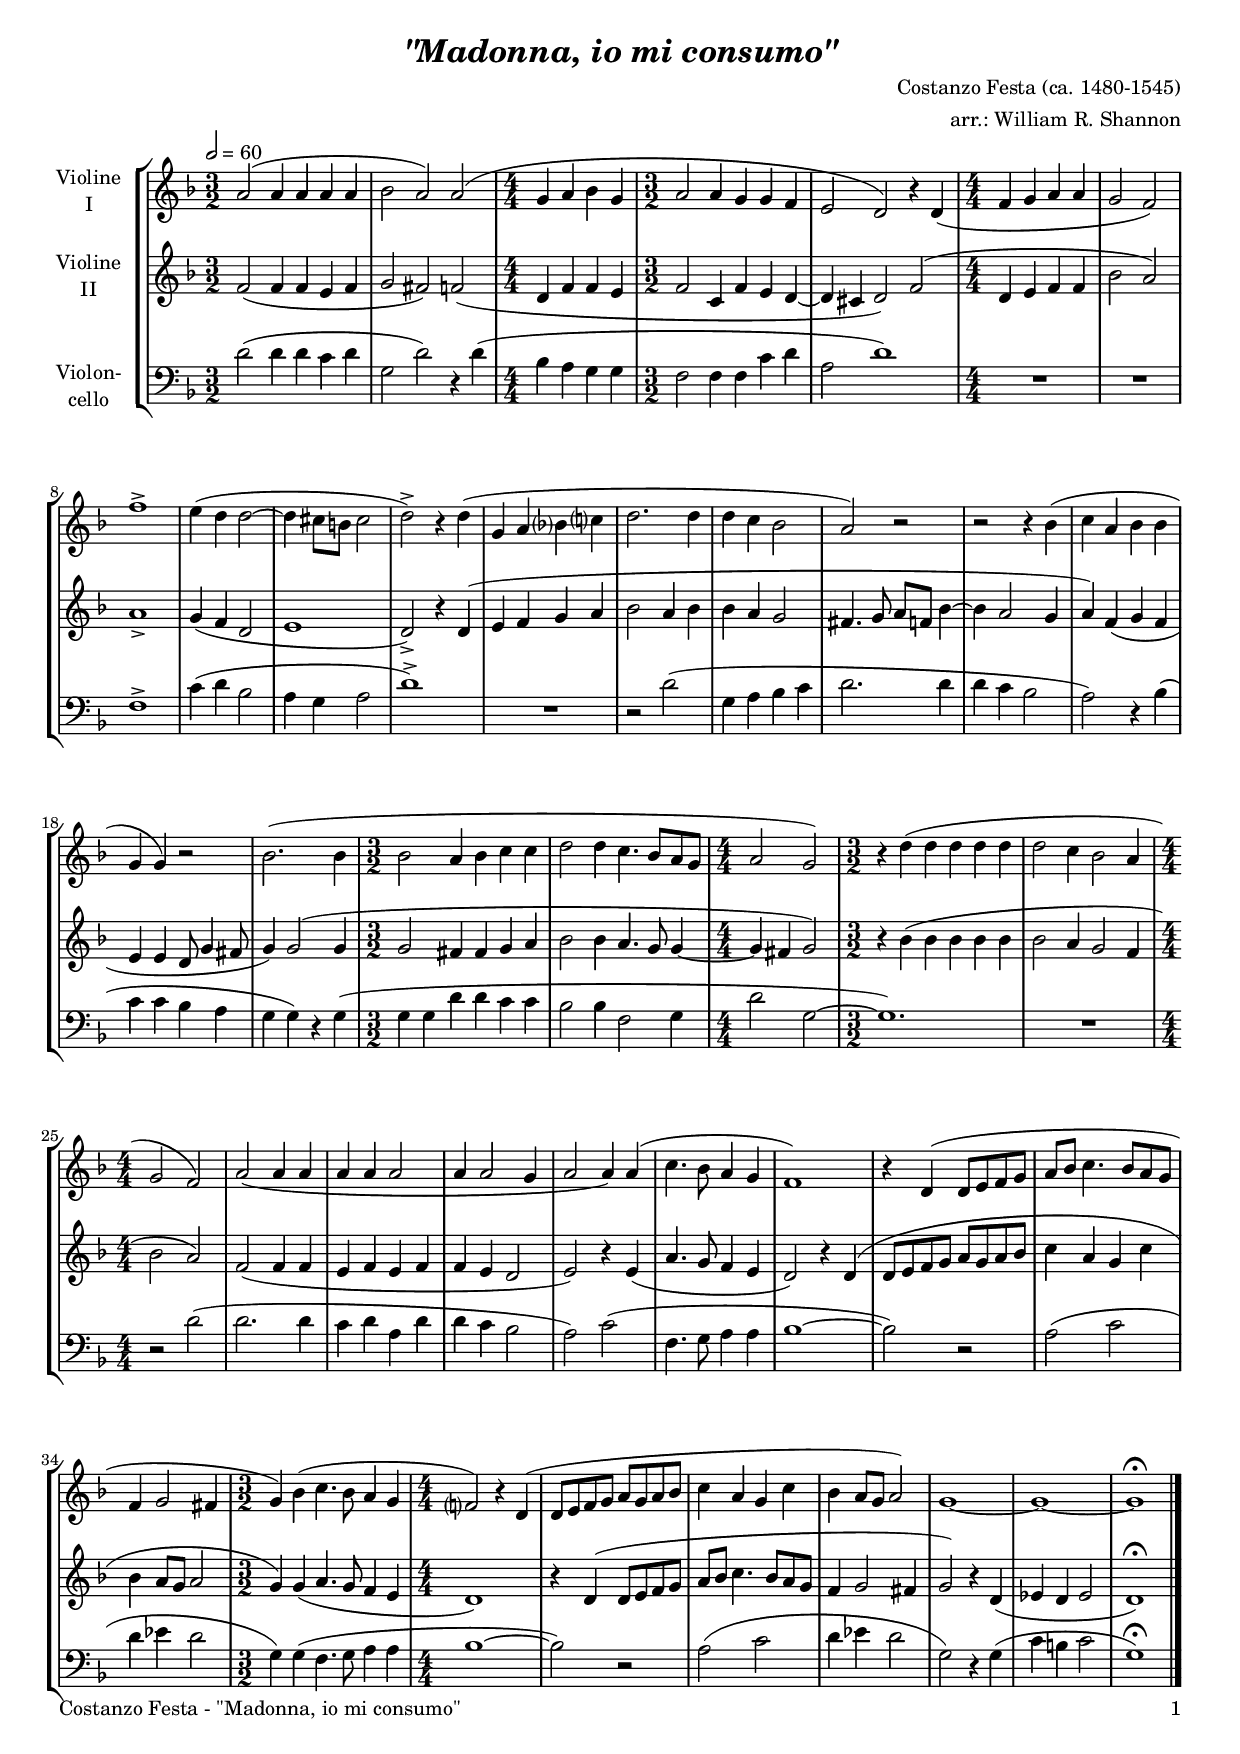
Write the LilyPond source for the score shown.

\version "2.24.4"
\include "deutsch.ly"
  
#(set-global-staff-size 17.5)

\header {
  title     = \markup \bold \italic "\"Madonna, io mi consumo\""
  composer  = "Costanzo Festa (ca. 1480-1545)"
  arranger  = "arr.: William R. Shannon"
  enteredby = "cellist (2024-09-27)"
%  piece     = ""
}

voiceconsts = {
  \key d \minor
  \time 3/2
  \clef "treble"
  \numericTimeSignature
  \compressEmptyMeasures
% Set default beaming for all staves
%  \set Timing.beamExceptions = #'()
%  \set Timing.baseMoment     = #(ly:make-moment 1 4)
%  \set Timing.beatStructure  = #'(1 1 1)
  \tempo 2=60
}

mivl = "violin"
miva = "viola"
mipz = "pizzicato strings"
mivc = "cello"

va = \relative c'' {
  \voiceconsts

  a2( a4 a a a
  b2 a) a( \time 4/4
  g4 a b g \time 3/2
  a2 a4 g g f
  e2 d) r4 d( \time 4/4
  f g a a
  g2 f)

  f'1->
  e4( d d2~
  d4 cis8 h cis2
  d)-> r4 d(
  g, a b? c?
  d2. d4
  d c b2
  a) r
  r r4 b(

  c a b b
  g g) r2
  b2.( b4 \time 3/2
  b2 a4 b c c
  d2 d4 c4. b8 a g \time 4/4
  a2 g) \time 3/2
  r4 d'( d d d d

  d2 c4 b2 a4 \time 4/4
  g2 f)
  a2( a4 a
  a a a2
  a4 a2 g4
  a2 a4) a(
  c4. b8 a4 g
  f1)

  r4 d( d8 e f g
  a b c4. b8 a g
  f4 g2 fis4 \time 3/2
  g) b( c4. b8 a4 g \time 4/4
  f?2) r4 d(
  d8 e f g a g a b

  c4 a g c
  b a8 g a2)
  g1~
  g~
  g\fermata \bar "|."
}

vb = \relative c' {
  \voiceconsts

  f2( f4 f e f
  g2 fis) f( \time 4/4
  d4 f f e \time 3/2
  f2 c4 f e d~
  d cis d2) f( \time 4/4
  d4 e f f
  b2 a)

  a1->
  g4( f d2
  e1
  d2)-> r4 d(
  e f g a
  b2 a4 b
  b a g2
  fis4. g8 a f b4~
  b a2 g4

  a) f( g f
  e e d8 g4 fis8
  g4) g2( g4 \time 3/2
  g2 fis4 fis g a
  b2 b4 a4. g8 g4~ \time 4/4
  g fis g2) \time 3/2
  r4 b( b b b b

  b2 a4 g2 f4 \time 4/4
  b2 a)
  f( f4 f
  e f e f
  f e d2
  e) r4 e(
  a4. g8 f4 e
  d2) r4 d(

  d8 e f g a g a b
  c4 a g c
  b a8 g a2 \time 3/2
  g4) g( a4. g8 f4 e \time 4/4
  d1)
  r4 d( d8 e f g

  a b c4. b8 a g
  f4 g2 fis4
  g2) r4 d(
  es d es2
  d1)\fermata \bar "|."
}

vc = \relative c' {
  \voiceconsts
  \clef "bass"
  
  d2( d4 d c d
  g,2 d') r4 d( \time 4/4
  b a g g \time 3/2
  f2 f4 f c' d
  a2 d1) \time 4/4
  R1*2

  f,1->
  c'4( d b2
  a4 g a2
  d1)->
  R
  r2 d(
  g,4 a b c
  d2. d4
  d c b2

  a) r4 b(
  c c b a
  g g) r g( \time 3/2
  g g d' d c c
  b2 b4 f2 g4 \time 4/4
  d'2 g,~ \time 3/2
  g1.)

  R \time 4/4
  r2 d'(
  d2. d4
  c d a d
  d c b2
  a) c(
  f,4. g8 a4 a
  b1~

  b2) r
  a( c
  d4 es d2 \time 3/2
  g,4) g( f4. g8 a4 a \time 4/4
  b1~
  b2) r

  a( c
  d4 es d2
  g,) r4 g(
  c h c2
  g1)\fermata \bar "|."
}


music = \new StaffGroup <<
      \new Staff {
	\set Staff.midiInstrument = \mivl
	\set Staff.instrumentName = \markup \center-column { "Violine" "I" }
	\transpose d d { \va }
      }

      \new Staff {
	\set Staff.midiInstrument = \mivl
	\set Staff.instrumentName = \markup \center-column { "Violine" "II" }
	\transpose d d { \vb }
      }

      \new Staff {
	\set Staff.midiInstrument = \mivc
	\set Staff.instrumentName = \markup \center-column { "Violon-" "cello" }
	\transpose d d { \vc }
      }
>>

\book {
  \paper {
    print-page-number = ##t
    print-first-page-number = ##t
    ragged-last-bottom = ##f
    oddHeaderMarkup = \markup \null
    evenHeaderMarkup = \markup \null
    oddFooterMarkup = \markup {
      \fill-line {
        \if \should-print-page-number
        "Costanzo Festa - \"Madonna, io mi consumo\"" \fromproperty #'page:page-number-string
      }
    }
    evenFooterMarkup = \oddFooterMarkup
  } \score {
    \music
    \layout {}
  }

  \score {
    \unfoldRepeats \music

    \midi {
      \context {
        \Score
      }
    }
  }
}
